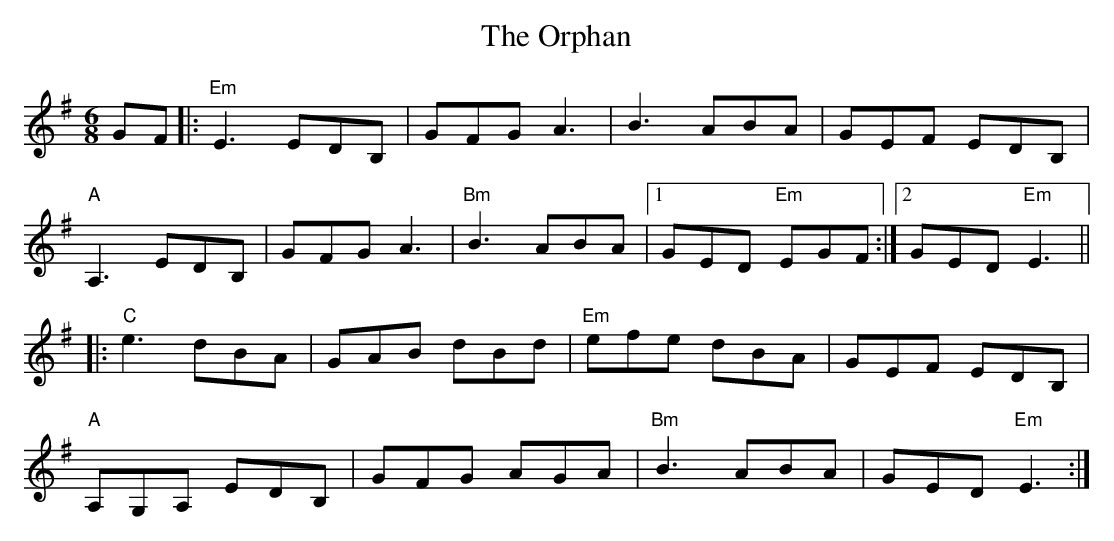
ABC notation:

X:1
T:Orphan, The
M:6/8
L:1/8
K:Em
GF |:"Em" E3 EDB, | GFG A3 | B3 ABA | GEF EDB, |
"A" A,3 EDB, | GFG A3 | "Bm" B3 ABA |1 GED "Em" EGF :|2 GED "Em" E3 ||
|:"C" e3 dBA | GAB dBd | "Em" efe dBA | GEF EDB, |
"A" A,G,A, EDB, | GFG AGA | "Bm" B3 ABA | GED "Em" E3 :|
